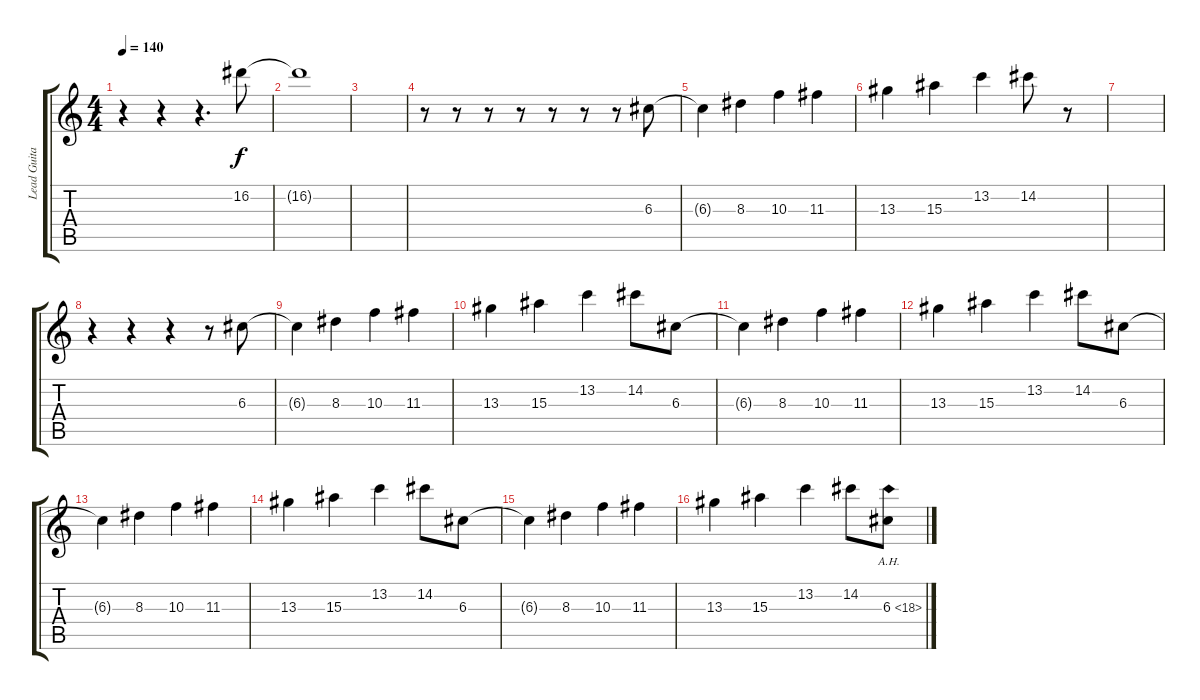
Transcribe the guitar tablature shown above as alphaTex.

\track ("Lead Guitar" "Lead Guita") {instrument distortionguitar}
\staff {score tabs}
\tuning (E4 B3 G3 D3 A2 E2) {hide}
\ts (4 4)
\tempo 140
\clef g2
\ks c
r.4{dy f} r.4 r.4{d} 16.2.8 |
16.2{t}.1 |
|
r.8 r.8 r.8 r.8 r.8 r.8 r.8 6.3.8 |
6.3{t}.4 8.3.4 10.3.4 11.3.4 |
13.3.4 15.3.4 13.2.4 14.2.8 r.8 |
|
r.4 r.4 r.4 r.8 6.3.8 |
6.3{t}.4 8.3.4 10.3.4 11.3.4 |
13.3.4 15.3.4 13.2.4 14.2.8 6.3.8 |
6.3{t}.4 8.3.4 10.3.4 11.3.4 |
13.3.4 15.3.4 13.2.4 14.2.8 6.3.8 |
6.3{t}.4 8.3.4 10.3.4 11.3.4 |
13.3.4 15.3.4 13.2.4 14.2.8 6.3.8 |
6.3{t}.4 8.3.4 10.3.4 11.3.4 |
13.3.4 15.3.4 13.2.4 14.2.8 6.3{ah 12}.8
